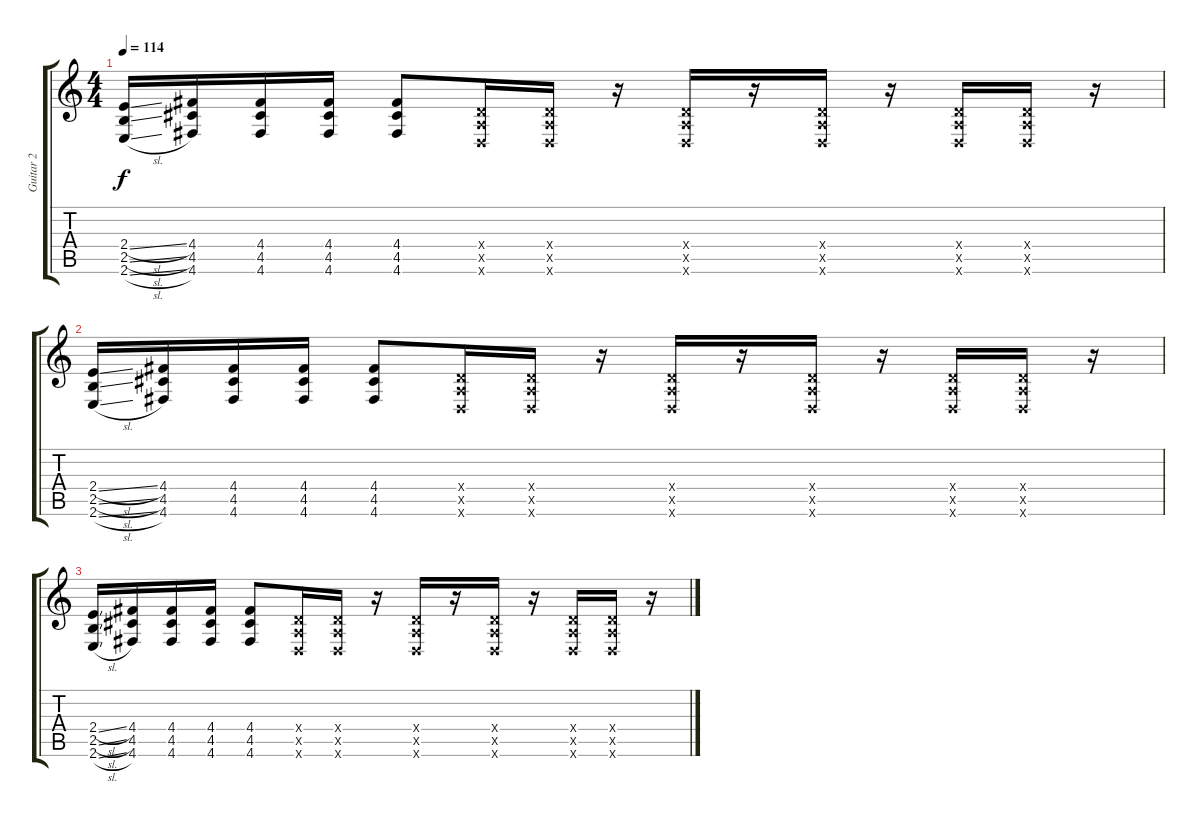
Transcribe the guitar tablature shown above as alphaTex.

\track ("Guitar 2" "Guitar 2") {instrument distortionguitar}
\staff {score tabs}
\tuning (E4 B3 G3 D3 A2 D2) {hide}
\ts (4 4)
\tempo 114
\clef g2
\ks c
(2.4{sl} 2.5{sl} 2.6{sl}).16{dy f} (4.4 4.5 4.6).16 (4.4 4.5 4.6).16 (4.4 4.5 4.6).16 (4.4 4.5 4.6).8 (0.4{x} 0.5{x} 0.6{x}).16 (0.4{x} 0.5{x} 0.6{x}).16 r.16 (0.4{x} 0.5{x} 0.6{x}).16 r.16 (0.4{x} 0.5{x} 0.6{x}).16 r.16 (0.4{x} 0.5{x} 0.6{x}).16 (0.4{x} 0.5{x} 0.6{x}).16 r.16 |
(2.4{sl} 2.5{sl} 2.6{sl}).16 (4.4 4.5 4.6).16 (4.4 4.5 4.6).16 (4.4 4.5 4.6).16 (4.4 4.5 4.6).8 (0.4{x} 0.5{x} 0.6{x}).16 (0.4{x} 0.5{x} 0.6{x}).16 r.16 (0.4{x} 0.5{x} 0.6{x}).16 r.16 (0.4{x} 0.5{x} 0.6{x}).16 r.16 (0.4{x} 0.5{x} 0.6{x}).16 (0.4{x} 0.5{x} 0.6{x}).16 r.16 |
(2.4{sl} 2.5{sl} 2.6{sl}).16 (4.4 4.5 4.6).16 (4.4 4.5 4.6).16 (4.4 4.5 4.6).16 (4.4 4.5 4.6).8 (0.4{x} 0.5{x} 0.6{x}).16 (0.4{x} 0.5{x} 0.6{x}).16 r.16 (0.4{x} 0.5{x} 0.6{x}).16 r.16 (0.4{x} 0.5{x} 0.6{x}).16 r.16 (0.4{x} 0.5{x} 0.6{x}).16 (0.4{x} 0.5{x} 0.6{x}).16 r.16
